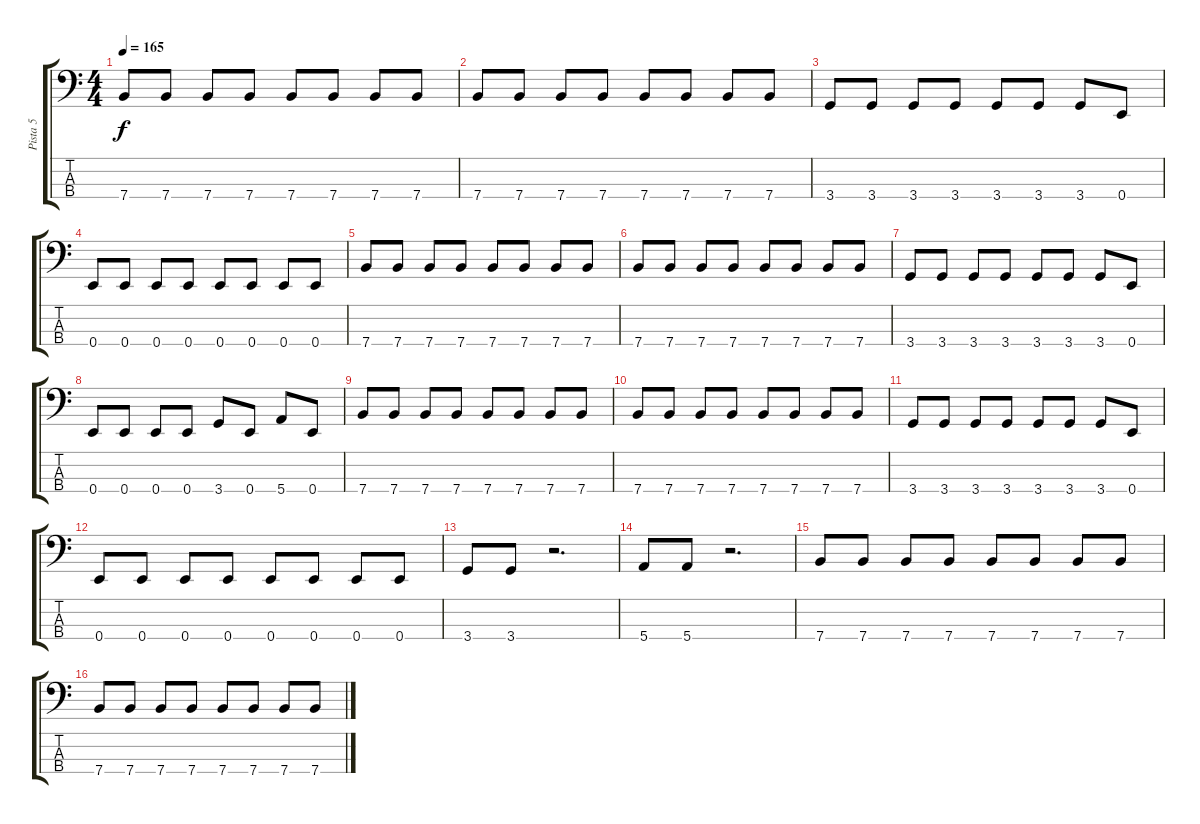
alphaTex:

\track ("Pista 5" "Pista 5") {instrument electricbassfinger}
\staff {score tabs}
\tuning (G2 D2 A1 E1) {hide}
\ts (4 4)
\tempo 165
\clef f4
\ks c
7.4.8{dy f} 7.4.8 7.4.8 7.4.8 7.4.8 7.4.8 7.4.8 7.4.8 |
7.4.8 7.4.8 7.4.8 7.4.8 7.4.8 7.4.8 7.4.8 7.4.8 |
3.4.8 3.4.8 3.4.8 3.4.8 3.4.8 3.4.8 3.4.8 0.4.8 |
0.4.8 0.4.8 0.4.8 0.4.8 0.4.8 0.4.8 0.4.8 0.4.8 |
7.4.8 7.4.8 7.4.8 7.4.8 7.4.8 7.4.8 7.4.8 7.4.8 |
7.4.8 7.4.8 7.4.8 7.4.8 7.4.8 7.4.8 7.4.8 7.4.8 |
3.4.8 3.4.8 3.4.8 3.4.8 3.4.8 3.4.8 3.4.8 0.4.8 |
0.4.8 0.4.8 0.4.8 0.4.8 3.4.8 0.4.8 5.4.8 0.4.8 |
7.4.8 7.4.8 7.4.8 7.4.8 7.4.8 7.4.8 7.4.8 7.4.8 |
7.4.8 7.4.8 7.4.8 7.4.8 7.4.8 7.4.8 7.4.8 7.4.8 |
3.4.8 3.4.8 3.4.8 3.4.8 3.4.8 3.4.8 3.4.8 0.4.8 |
0.4.8 0.4.8 0.4.8 0.4.8 0.4.8 0.4.8 0.4.8 0.4.8 |
3.4.8 3.4.8 r.2{d} |
5.4.8 5.4.8 r.2{d} |
7.4.8 7.4.8 7.4.8 7.4.8 7.4.8 7.4.8 7.4.8 7.4.8 |
7.4.8 7.4.8 7.4.8 7.4.8 7.4.8 7.4.8 7.4.8 7.4.8
